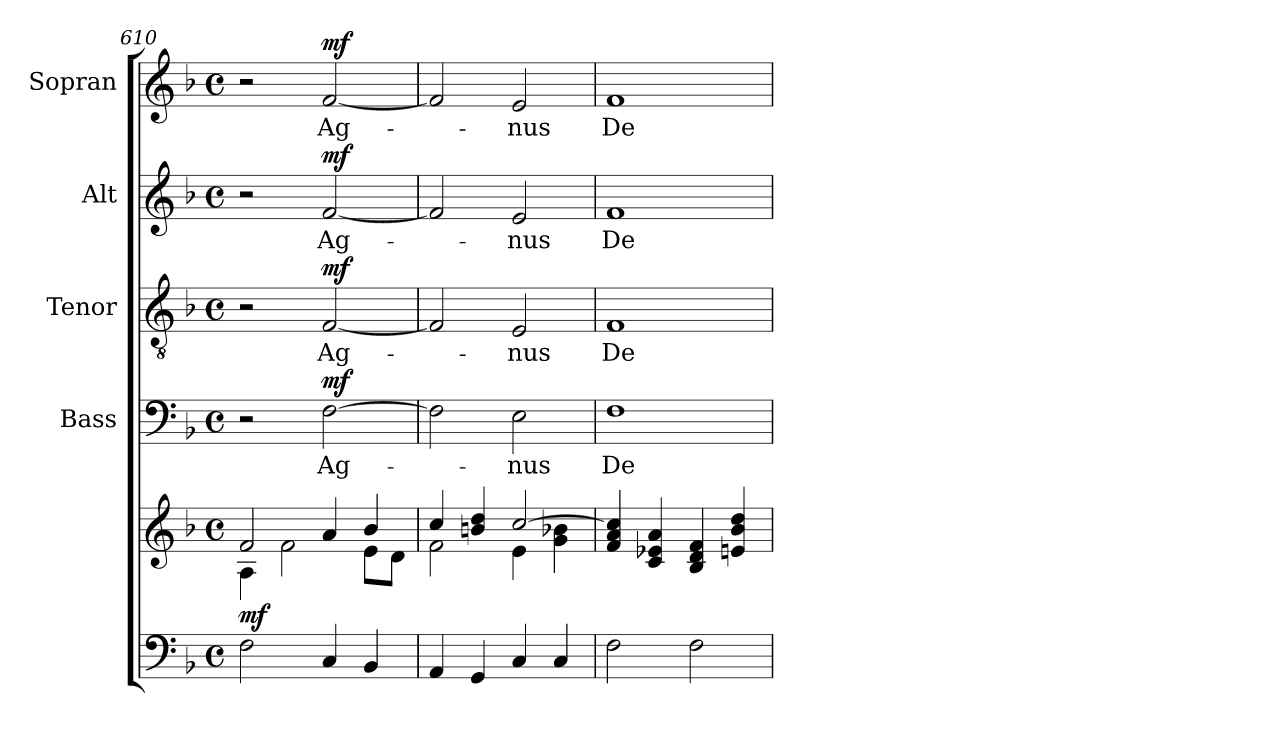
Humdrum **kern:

**kern	**kern	**dynam	**kern	**text	**dynam	**kern	**text	**dynam	**kern	**text	**dynam	**kern	**text	**dynam
*part5	*part5	*part5	*part4	*part4	*part4	*part3	*part3	*part3	*part2	*part2	*part2	*part1	*part1	*part1
*staff6	*staff5	*staff5/6	*staff4	*staff4	*staff4	*staff3	*staff3	*staff3	*staff2	*staff2	*staff2	*staff1	*staff1	*staff1
*	*	*	*I"Bass	*	*	*I"Tenor	*	*	*I"Alt	*	*	*I"Sopran	*	*
*	*	*	*I'B.	*	*	*I'T.	*	*	*I'A.	*	*	*I'S.	*	*
*clefF4	*clefG2	*	*clefF4	*	*	*clefGv2	*	*	*clefG2	*	*	*clefG2	*	*
*k[b-]	*k[b-]	*	*k[b-]	*	*	*k[b-]	*	*	*k[b-]	*	*	*k[b-]	*	*
*F:	*F:	*	*F:	*	*	*F:	*	*	*F:	*	*	*F:	*	*
*M4/4	*M4/4	*	*M4/4	*	*	*M4/4	*	*	*M4/4	*	*	*M4/4	*	*
*met(c)	*met(c)	*	*met(c)	*	*	*met(c)	*	*	*met(c)	*	*	*met(c)	*	*
=610	=610	=610	=610	=610	=610	=610	=610	=610	=610	=610	=610	=610	=610	=610
*	*^	*	*	*	*	*	*	*	*	*	*	*	*	*
!	!	!	!LO:DY:b	!	!	!	!	!	!	!	!	!	!	!	!
2F\	2f/	4A\	mf	2r	.	.	2r	.	.	2r	.	.	2r	.	.
.	.	2f\	.	.	.	.	.	.	.	.	.	.	.	.	.
!	!	!	!	!	!LO:LY:b	!LO:DY:a	!	!LO:LY:b	!LO:DY:a	!	!LO:LY:b	!LO:DY:a	!	!LO:LY:b	!LO:DY:a
4C/	4a/	.	.	[2F\	Ag-	mf	[2F/	Ag-	mf	[2f/	Ag-	mf	[2f/	Ag-	mf
4BB-/	4b-/	8e\L	.	.	.	.	.	.	.	.	.	.	.	.	.
.	.	8d\J	.	.	.	.	.	.	.	.	.	.	.	.	.
=611	=611	=611	=611	=611	=611	=611	=611	=611	=611	=611	=611	=611	=611	=611	=611
4AA/	4cc/	2f\	.	2F\]	.	.	2F/]	.	.	2f/]	.	.	2f/]	.	.
4GG/	4bn/ 4dd/	.	.	.	.	.	.	.	.	.	.	.	.	.	.
!	!	!	!	!	!LO:LY:b	!	!	!LO:LY:b	!	!	!LO:LY:b	!	!	!LO:LY:b	!
4C/	[>2cc/	4e\	.	2E\	-nus	.	2E/	-nus	.	2e/	-nus	.	2e/	-nus	.
4C/	.	4g\ 4b-X\	.	.	.	.	.	.	.	.	.	.	.	.	.
!!LO:PB:g=z
=612	=612	=612	=612	=612	=612	=612	=612	=612	=612	=612	=612	=612	=612	=612	=612
!	!	!	!	!	!LO:LY:b	!	!	!LO:LY:b	!	!	!LO:LY:b	!	!	!LO:LY:b	!
*	*v	*v	*	*	*	*	*	*	*	*	*	*	*	*	*
2F\	4f/ 4a/ 4cc/]	.	1F	De-	.	1F	De-	.	1f	De-	.	1f	De-	.
.	4c/ 4e-X/ 4a/	.	.	.	.	.	.	.	.	.	.	.	.	.
2F\	4B-/ 4d/ 4f/	.	.	.	.	.	.	.	.	.	.	.	.	.
.	4en/ 4b-/ 4dd/	.	.	.	.	.	.	.	.	.	.	.	.	.
=	=	=	=	=	=	=	=	=	=	=	=	=	=	=
*-	*-	*-	*-	*-	*-	*-	*-	*-	*-	*-	*-	*-	*-	*-
